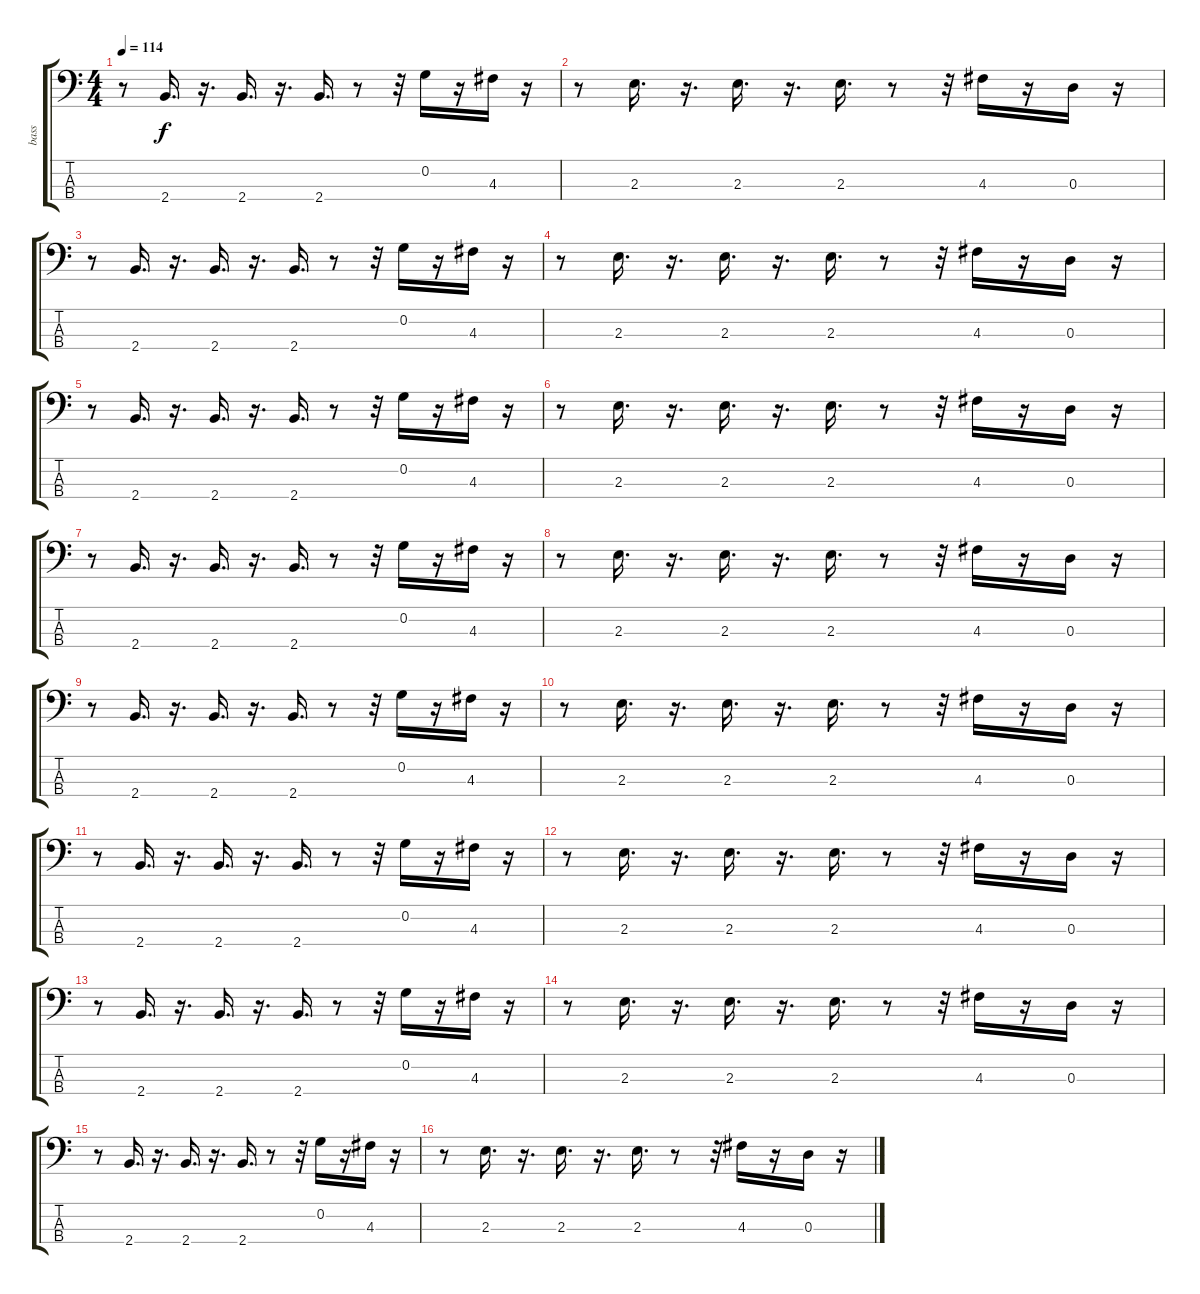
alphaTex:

\track ("bass" "bass") {instrument synthbass2}
\staff {score tabs}
\tuning (C-1 G2 D2 A1) {hide}
\ts (4 4)
\tempo 114
\clef f4
\ks c
r.8{dy f} 2.4.16{d} r.16{d} 2.4.16{d} r.16{d} 2.4.16{d} r.8 r.32 0.2.16 r.16 4.3.16 r.16 |
r.8 2.3.16{d} r.16{d} 2.3.16{d} r.16{d} 2.3.16{d} r.8 r.32 4.3.16 r.16 0.3.16 r.16 |
r.8 2.4.16{d} r.16{d} 2.4.16{d} r.16{d} 2.4.16{d} r.8 r.32 0.2.16 r.16 4.3.16 r.16 |
r.8 2.3.16{d} r.16{d} 2.3.16{d} r.16{d} 2.3.16{d} r.8 r.32 4.3.16 r.16 0.3.16 r.16 |
r.8 2.4.16{d} r.16{d} 2.4.16{d} r.16{d} 2.4.16{d} r.8 r.32 0.2.16 r.16 4.3.16 r.16 |
r.8 2.3.16{d} r.16{d} 2.3.16{d} r.16{d} 2.3.16{d} r.8 r.32 4.3.16 r.16 0.3.16 r.16 |
r.8 2.4.16{d} r.16{d} 2.4.16{d} r.16{d} 2.4.16{d} r.8 r.32 0.2.16 r.16 4.3.16 r.16 |
r.8 2.3.16{d} r.16{d} 2.3.16{d} r.16{d} 2.3.16{d} r.8 r.32 4.3.16 r.16 0.3.16 r.16 |
r.8 2.4.16{d} r.16{d} 2.4.16{d} r.16{d} 2.4.16{d} r.8 r.32 0.2.16 r.16 4.3.16 r.16 |
r.8 2.3.16{d} r.16{d} 2.3.16{d} r.16{d} 2.3.16{d} r.8 r.32 4.3.16 r.16 0.3.16 r.16 |
r.8 2.4.16{d} r.16{d} 2.4.16{d} r.16{d} 2.4.16{d} r.8 r.32 0.2.16 r.16 4.3.16 r.16 |
r.8 2.3.16{d} r.16{d} 2.3.16{d} r.16{d} 2.3.16{d} r.8 r.32 4.3.16 r.16 0.3.16 r.16 |
r.8 2.4.16{d} r.16{d} 2.4.16{d} r.16{d} 2.4.16{d} r.8 r.32 0.2.16 r.16 4.3.16 r.16 |
r.8 2.3.16{d} r.16{d} 2.3.16{d} r.16{d} 2.3.16{d} r.8 r.32 4.3.16 r.16 0.3.16 r.16 |
r.8 2.4.16{d} r.16{d} 2.4.16{d} r.16{d} 2.4.16{d} r.8 r.32 0.2.16 r.16 4.3.16 r.16 |
r.8 2.3.16{d} r.16{d} 2.3.16{d} r.16{d} 2.3.16{d} r.8 r.32 4.3.16 r.16 0.3.16 r.16
